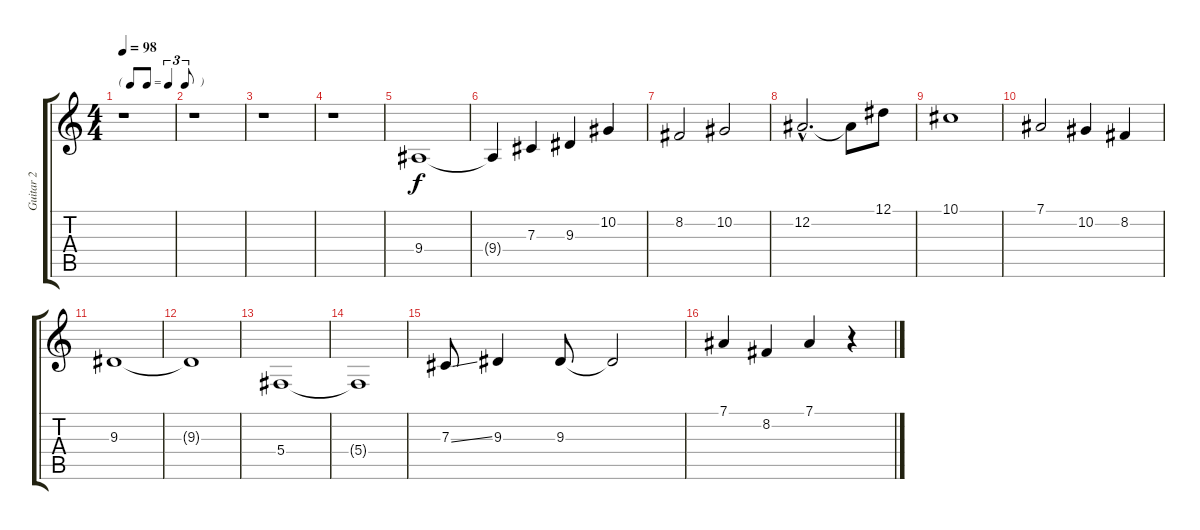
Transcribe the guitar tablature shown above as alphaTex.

\track ("Guitar 2" "Guitar 2") {instrument lead1square}
\staff {score tabs}
\tuning (Eb4 Bb3 Gb3 Db3 Ab2 Eb2) {hide}
\ts (4 4)
\tf triplet8th
\tempo 98
\clef g2
\ks c
r.1{dy f instrument lead1square} |
r.1 |
r.1 |
r.1 |
9.4.1 |
9.4{t}.4 7.3.4 9.3.4 10.2.4 |
8.2.2 10.2.2 |
12.2{hac}.2{d} 12.2{t}.8 12.1.8 |
10.1.1 |
7.1.2 10.2.4 8.2.4 |
9.3.1 |
9.3{t}.1 |
5.4.1 |
5.4{t}.1 |
7.3{ss}.8 9.3.4 9.3.8 9.3{t}.2 |
7.1.4 8.2.4 7.1.4 r.4
